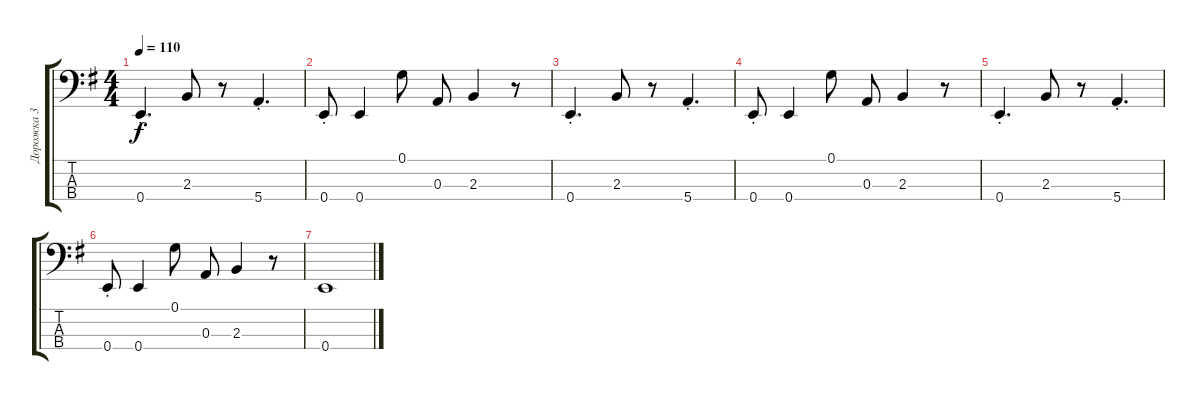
\track ("Дорожка 3" "Дорожка 3") {instrument electricbassfinger}
\staff {score tabs}
\tuning (G2 D2 A1 E1) {hide}
\ts (4 4)
\tempo 110
\clef f4
\ks eminor
0.4{st}.4{d dy f} 2.3.8 r.8 5.4{st}.4{d} |
0.4{st}.8 0.4.4 0.1.8 0.3.8 2.3.4 r.8 |
0.4{st}.4{d} 2.3.8 r.8 5.4{st}.4{d} |
0.4{st}.8 0.4.4 0.1.8 0.3.8 2.3.4 r.8 |
0.4{st}.4{d} 2.3.8 r.8 5.4{st}.4{d} |
0.4{st}.8 0.4.4 0.1.8 0.3.8 2.3.4 r.8 |
0.4.1
